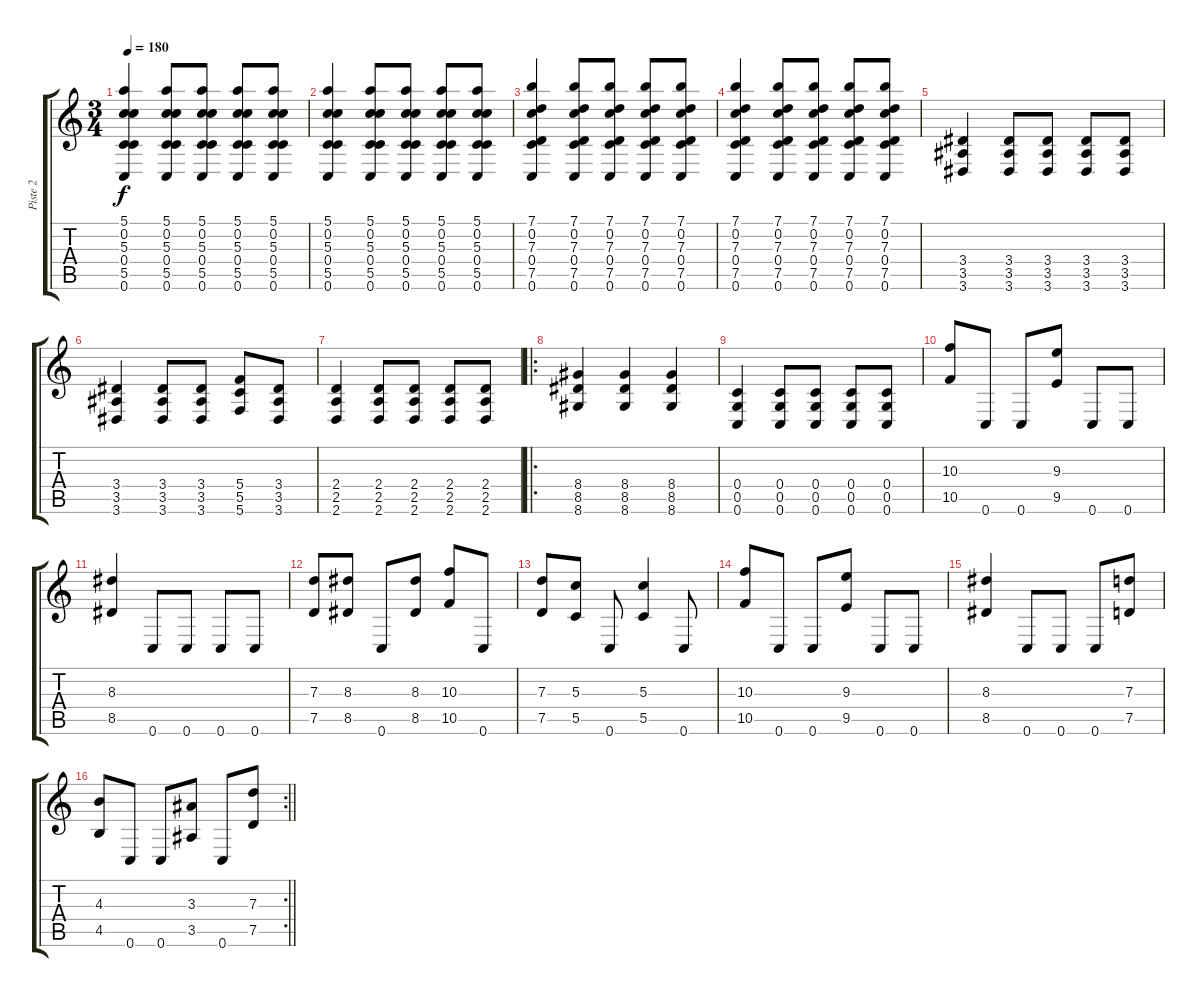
\track ("Piste 2" "Piste 2") {instrument distortionguitar}
\staff {score tabs}
\tuning (E4 C4 G3 C3 G2 C2) {hide}
\ts (3 4)
\tempo 180
\clef g2
\ks c
(5.1 0.2 5.3 0.4 5.5 0.6).4{dy f} (5.1 0.2 5.3 0.4 5.5 0.6).8 (5.1 0.2 5.3 0.4 5.5 0.6).8 (5.1 0.2 5.3 0.4 5.5 0.6).8 (5.1 0.2 5.3 0.4 5.5 0.6).8 |
(5.1 0.2 5.3 0.4 5.5 0.6).4 (5.1 0.2 5.3 0.4 5.5 0.6).8 (5.1 0.2 5.3 0.4 5.5 0.6).8 (5.1 0.2 5.3 0.4 5.5 0.6).8 (5.1 0.2 5.3 0.4 5.5 0.6).8 |
(7.1 0.2 7.3 0.4 7.5 0.6).4 (7.1 0.2 7.3 0.4 7.5 0.6).8 (7.1 0.2 7.3 0.4 7.5 0.6).8 (7.1 0.2 7.3 0.4 7.5 0.6).8 (7.1 0.2 7.3 0.4 7.5 0.6).8 |
(7.1 0.2 7.3 0.4 7.5 0.6).4 (7.1 0.2 7.3 0.4 7.5 0.6).8 (7.1 0.2 7.3 0.4 7.5 0.6).8 (7.1 0.2 7.3 0.4 7.5 0.6).8 (7.1 0.2 7.3 0.4 7.5 0.6).8 |
(3.4 3.5 3.6).4 (3.4 3.5 3.6).8 (3.4 3.5 3.6).8 (3.4 3.5 3.6).8 (3.4 3.5 3.6).8 |
(3.4 3.5 3.6).4 (3.4 3.5 3.6).8 (3.4 3.5 3.6).8 (5.4 5.5 5.6).8 (3.4 3.5 3.6).8 |
(2.4 2.5 2.6).4 (2.4 2.5 2.6).8 (2.4 2.5 2.6).8 (2.4 2.5 2.6).8 (2.4 2.5 2.6).8 |
\ro
(8.4 8.5 8.6).4 (8.4 8.5 8.6).4 (8.4 8.5 8.6).4 |
(0.4 0.5 0.6).4 (0.4 0.5 0.6).8 (0.4 0.5 0.6).8 (0.4 0.5 0.6).8 (0.4 0.5 0.6).8 |
(10.3 10.5).8 0.6.8 0.6.8 (9.3 9.5).8 0.6.8 0.6.8 |
(8.3 8.5).4 0.6.8 0.6.8 0.6.8 0.6.8 |
(7.3 7.5).8 (8.3 8.5).8 0.6.8 (8.3 8.5).8 (10.3 10.5).8 0.6.8 |
(7.3 7.5).8 (5.3 5.5).8 0.6.8 (5.3 5.5).4 0.6.8 |
(10.3 10.5).8 0.6.8 0.6.8 (9.3 9.5).8 0.6.8 0.6.8 |
(8.3 8.5).4 0.6.8 0.6.8 0.6.8 (7.3 7.5).8 |
\rc 2
\barLineRight lightlight
(4.3 4.5).8 0.6.8 0.6.8 (3.3 3.5).8 0.6.8 (7.3 7.5).8
